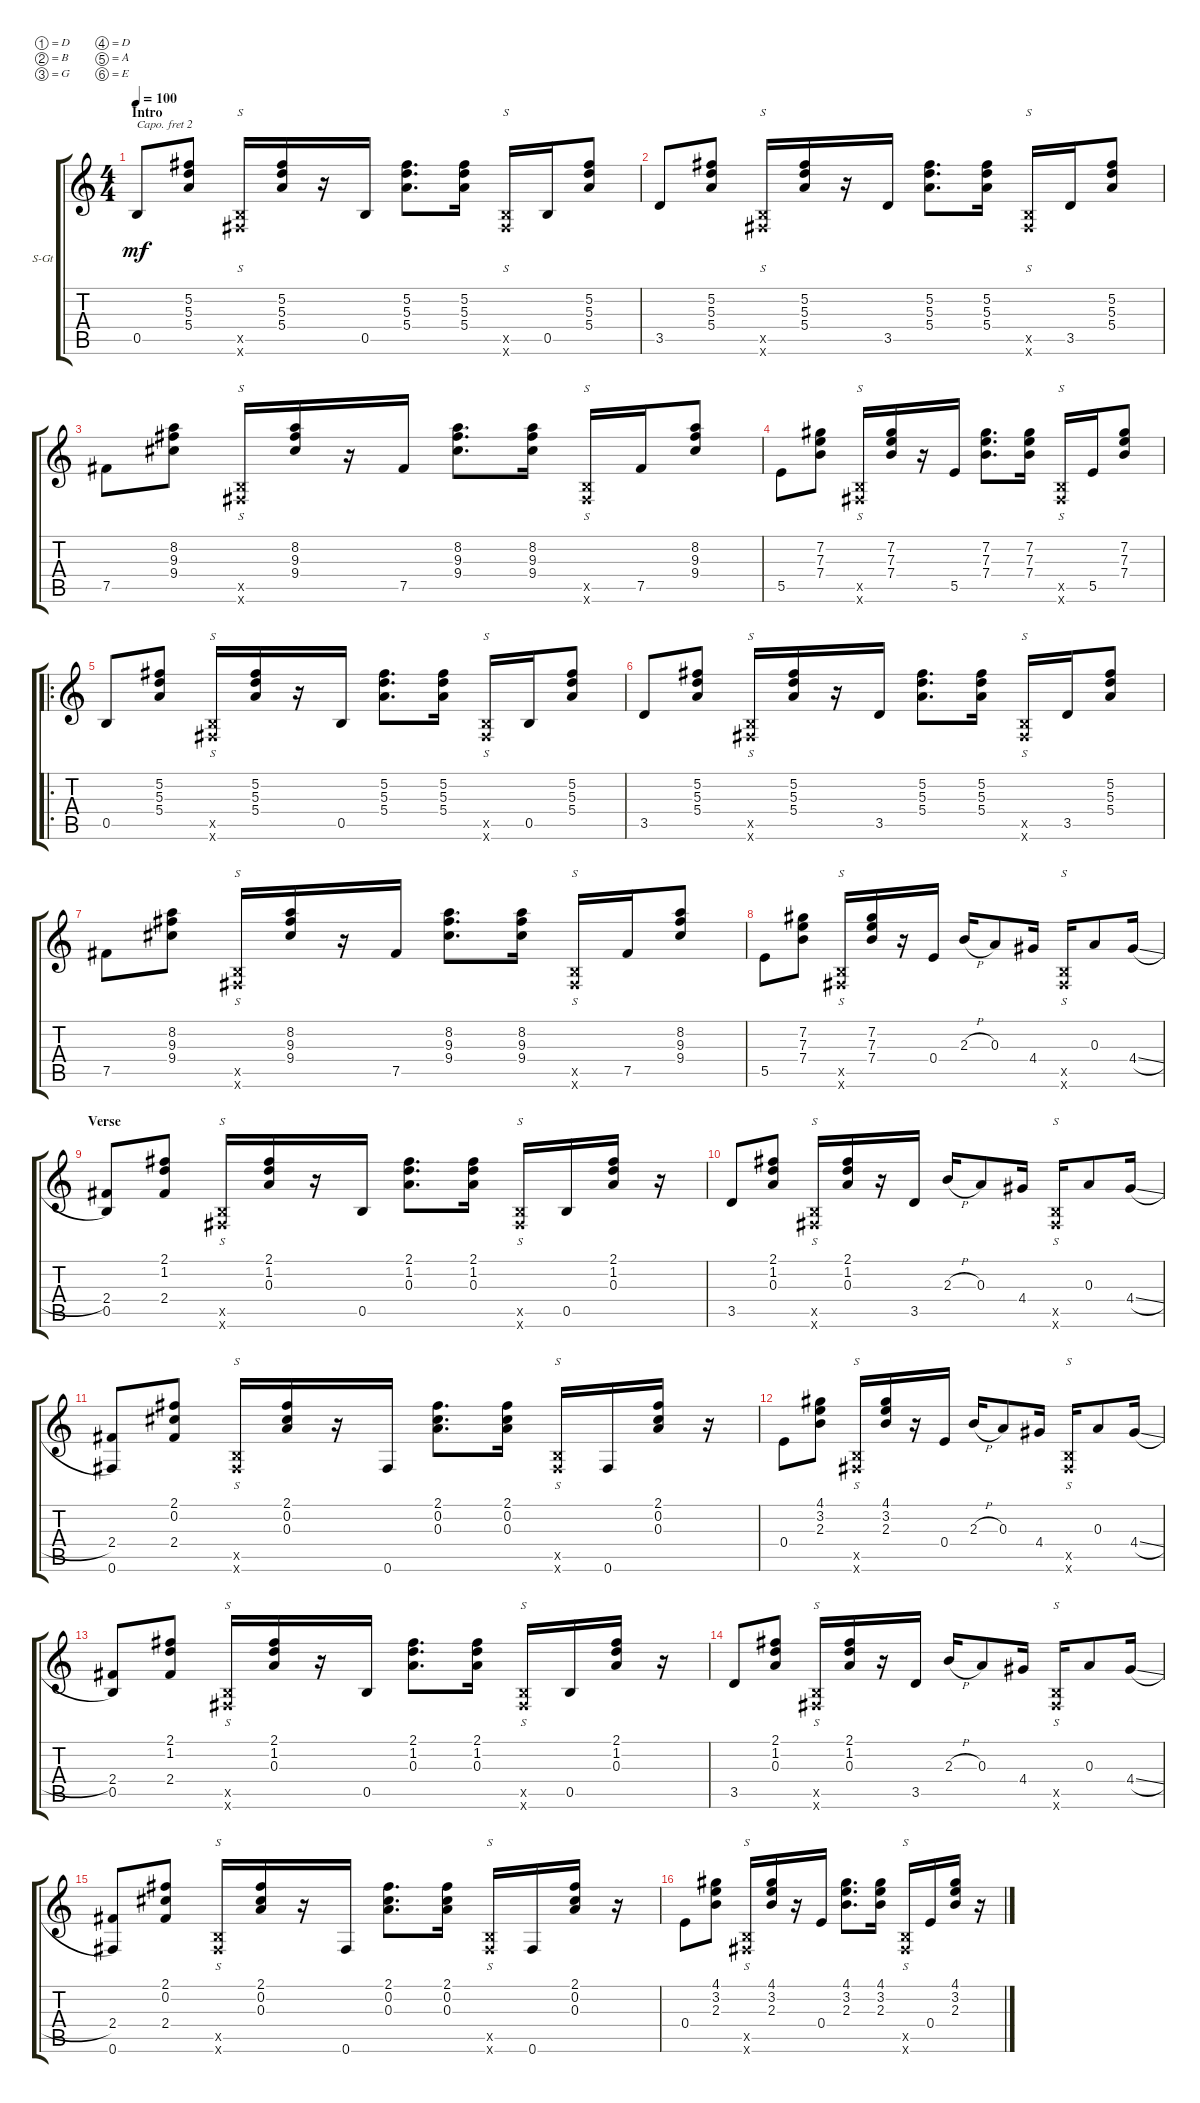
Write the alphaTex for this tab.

\defaultSystemsLayout 4
\bracketExtendMode groupsimilarinstruments
\firstSystemTrackNameOrientation horizontal
\otherSystemsTrackNameOrientation horizontal
\track ("Steel Guitar" "S-Gt") {instrument acousticguitarsteel}
\staff {score tabs}
\capo 2
\tuning (D4 B3 G3 D3 A2 E2)
\ts (4 4)
\section ("" "Intro")
\tempo 100
\clef g2
\scale
0.297578
\ks c
0.5.8{dy mf instrument acousticguitarsteel} (5.4 5.3 5.2).8 (0.6{x} 0.5{x}).16{s} (5.4 5.3 5.2).16 r.16 0.5.16 (5.4 5.3 5.2).8{d} (5.2 5.3 5.4).16 (0.6{x} 0.5{x}).16{s} 0.5.16 (5.4 5.3 5.2).8 |
\scale
0.234141 3.5.8 (5.4 5.3 5.2).8 (0.6{x} 0.5{x}).16{s} (5.4 5.3 5.2).16 r.16 3.5.16 (5.4 5.3 5.2).8{d} (5.2 5.3 5.4).16 (0.6{x} 0.5{x}).16{s} 3.5.16 (5.4 5.3 5.2).8 |
\scale
0.234141 7.5.8 (9.4 9.3 8.2).8 (0.6{x} 0.5{x}).16{s} (9.4 9.3 8.2).16 r.16 7.5.16 (9.4 9.3 8.2).8{d} (8.2 9.3 9.4).16 (0.6{x} 0.5{x}).16{s} 7.5.16 (9.4 9.3 8.2).8 |
\scale
0.234141 5.5.8 (7.4 7.3 7.2).8 (0.6{x} 0.5{x}).16{s} (7.4 7.3 7.2).16 r.16 5.5.16 (7.4 7.3 7.2).8{d} (7.2 7.3 7.4).16 (0.6{x} 0.5{x}).16{s} 5.5.16 (7.4 7.3 7.2).8 |
\ro
\scale
0.258103 0.5.8 (5.4 5.3 5.2).8 (0.6{x} 0.5{x}).16{s} (5.4 5.3 5.2).16 r.16 0.5.16 (5.4 5.3 5.2).8{d} (5.2 5.3 5.4).16 (0.6{x} 0.5{x}).16{s} 0.5.16 (5.4 5.3 5.2).8 |
\scale
0.243697 3.5.8 (5.4 5.3 5.2).8 (0.6{x} 0.5{x}).16{s} (5.4 5.3 5.2).16 r.16 3.5.16 (5.4 5.3 5.2).8{d} (5.2 5.3 5.4).16 (0.6{x} 0.5{x}).16{s} 3.5.16 (5.4 5.3 5.2).8 |
\scale
0.243697 7.5.8 (9.4 9.3 8.2).8 (0.6{x} 0.5{x}).16{s} (9.4 9.3 8.2).16 r.16 7.5.16 (9.4 9.3 8.2).8{d} (8.2 9.3 9.4).16 (0.6{x} 0.5{x}).16{s} 7.5.16 (9.4 9.3 8.2).8 |
\scale
0.254502 5.5.8 (7.4 7.3 7.2).8 (0.6{x} 0.5{x}).16{s} (7.4 7.3 7.2).16 r.16 0.4.16 2.3{h}.16 0.3.8 4.4.16 (0.5{x} 0.6{x}).16{s} 0.3.8 4.4{sl}.16 |
\section ("" "Verse")
\scale
0.238554 (2.4 0.5).8 (2.4 1.2 2.1).8 (0.5{x} 0.6{x}).16{s} (2.1 1.2 0.3).16 r.16 0.5.16 (2.1 1.2 0.3).8{d} (0.3 1.2 2.1).16 (0.5{x} 0.6{x}).16{s} 0.5.16 (2.1 1.2 0.3).16 r.16 |
\scale
0.261446 3.5.8 (0.3 1.2 2.1).8 (0.6{x} 0.5{x}).16{s} (0.3 1.2 2.1).16 r.16 3.5.16 2.3{h}.16 0.3.8 4.4.16 (0.5{x} 0.6{x}).16{s} 0.3.8 4.4{sl}.16 |
\scale
0.238554 (0.6 2.4).8 (0.2 2.1 2.4).8 (0.5{x} 0.6{x}).16{s} (2.1 0.2 0.3).16 r.16 0.6.16 (2.1 0.2 0.3).8{d} (0.3 0.2 2.1).16 (0.5{x} 0.6{x}).16{s} 0.6.16 (2.1 0.2 0.3).16 r.16 |
\scale
0.261446 0.4.8 (2.3 3.2 4.1).8 (0.6{x} 0.5{x}).16{s} (2.3 3.2 4.1).16 r.16 0.4.16 2.3{h}.16 0.3.8 4.4.16 (0.5{x} 0.6{x}).16{s} 0.3.8 4.4{sl}.16 |
\scale
0.242647 (2.4 0.5).8 (2.4 1.2 2.1).8 (0.5{x} 0.6{x}).16{s} (2.1 1.2 0.3).16 r.16 0.5.16 (2.1 1.2 0.3).8{d} (0.3 1.2 2.1).16 (0.5{x} 0.6{x}).16{s} 0.5.16 (2.1 1.2 0.3).16 r.16 |
\scale
0.265931 3.5.8 (0.3 1.2 2.1).8 (0.6{x} 0.5{x}).16{s} (0.3 1.2 2.1).16 r.16 3.5.16 2.3{h}.16 0.3.8 4.4.16 (0.5{x} 0.6{x}).16{s} 0.3.8 4.4{sl}.16 |
\scale
0.242647 (0.6 2.4).8 (0.2 2.1 2.4).8 (0.5{x} 0.6{x}).16{s} (2.1 0.2 0.3).16 r.16 0.6.16 (2.1 0.2 0.3).8{d} (0.3 0.2 2.1).16 (0.5{x} 0.6{x}).16{s} 0.6.16 (2.1 0.2 0.3).16 r.16 |
\scale
0.248775 0.4.8 (2.3 3.2 4.1).8 (0.6{x} 0.5{x}).16{s} (2.3 3.2 4.1).16 r.16 0.4.16 (2.3 3.2 4.1).8{d} (2.3 3.2 4.1).16 (0.6{x} 0.5{x}).16{s} 0.4.16 (2.3 3.2 4.1).16 r.16
